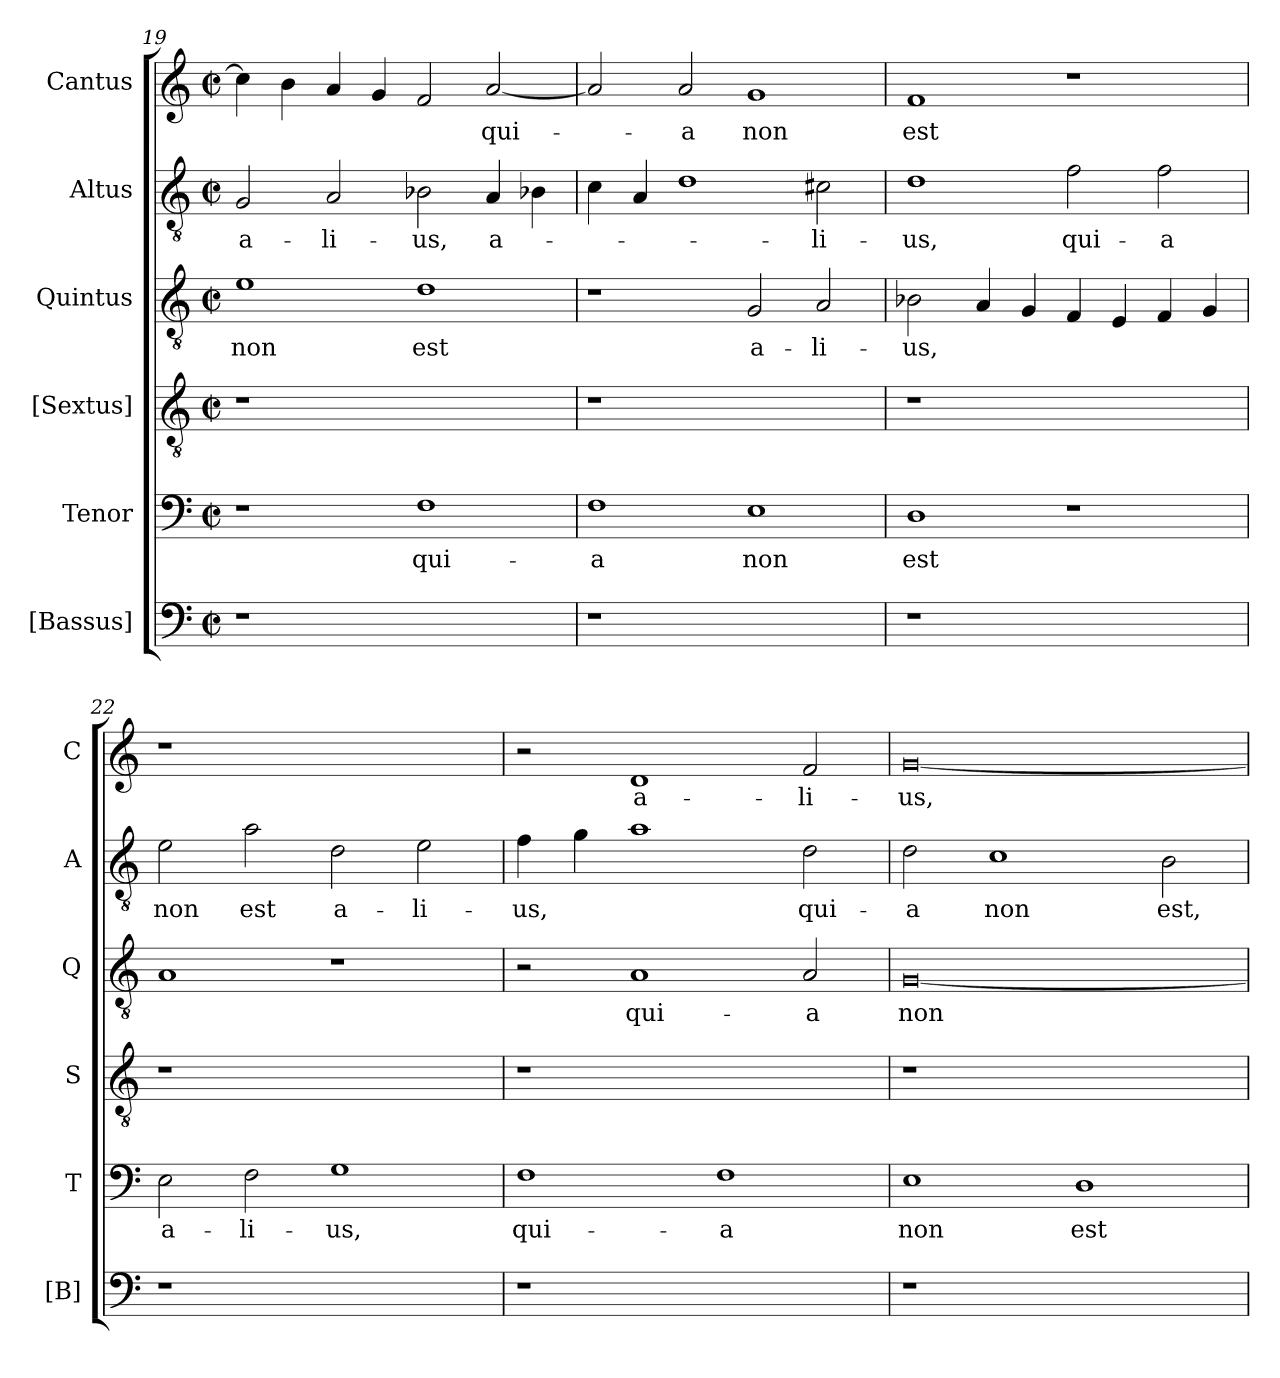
**kern	**kern	**text	**kern	**kern	**text	**kern	**text	**kern	**text
*part6	*part5	*part5	*part4	*part3	*part3	*part2	*part2	*part1	*part1
*staff6	*staff5	*staff5	*staff4	*staff3	*staff3	*staff2	*staff2	*staff1	*staff1
*I"[Bassus]	*I"Tenor	*	*I"[Sextus]	*I"Quintus	*	*I"Altus	*	*I"Cantus	*
*I'[B]	*I'T	*	*I'S	*I'Q	*	*I'A	*	*I'C	*
*clefF4	*clefF4	*	*clefGv2	*clefGv2	*	*clefGv2	*	*clefG2	*
*k[]	*k[]	*	*k[]	*k[]	*	*k[]	*	*k[]	*
*C:	*C:	*	*C:	*C:	*	*C:	*	*C:	*
*M2/2	*M2/2	*	*M2/2	*M2/2	*	*M2/2	*	*M2/2	*
*met(c|)	*met(c|)	*	*met(c|)	*met(c|)	*	*met(c|)	*	*met(c|)	*
=19	=19	=19	=19	=19	=19	=19	=19	=19	=19
1r	1r	.	1r	1e\	non	2G/	a-	4cc\]	.
.	.	.	.	.	.	.	.	4b\	.
.	.	.	.	.	.	2A/	-li-	4a/	.
.	.	.	.	.	.	.	.	4g/	.
1ryy	1F\	qui-	1ryy	1d\	est	2B-X\	-us,	2f/	.
.	.	.	.	.	.	4A/	a-	[2a/	qui-
.	.	.	.	.	.	4B-X\	.	.	.
=20	=20	=20	=20	=20	=20	=20	=20	=20	=20
1r	1F\	-a	1r	1r	.	4c\	.	2a/]	.
.	.	.	.	.	.	4A/	.	.	.
.	.	.	.	.	.	1d\	.	2a/	-a
1ryy	1E\	non	1ryy	2G/	a-	.	.	1g/	non
.	.	.	.	2A/	-li-	2c#X\	-li-	.	.
=21	=21	=21	=21	=21	=21	=21	=21	=21	=21
1r	1D/	est	1r	2B-X\	-us,	1d\	-us,	1f/	est
.	.	.	.	4A/	.	.	.	.	.
.	.	.	.	4G/	.	.	.	.	.
1ryy	1r	.	1ryy	4F/	.	2f\	qui-	1r	.
.	.	.	.	4E/	.	.	.	.	.
.	.	.	.	4F/	.	2f\	-a	.	.
.	.	.	.	4G/	.	.	.	.	.
=22	=22	=22	=22	=22	=22	=22	=22	=22	=22
1r	2E\	a-	1r	1A/	.	2e\	non	1r	.
.	2F\	-li-	.	.	.	2a\	est	.	.
1ryy	1G\	-us,	1ryy	1r	.	2d\	a-	1ryy	.
.	.	.	.	.	.	2e\	-li-	.	.
=23	=23	=23	=23	=23	=23	=23	=23	=23	=23
1r	1F\	qui-	1r	2r	.	4f\	-us,	2r	.
.	.	.	.	.	.	4g\	.	.	.
.	.	.	.	1A/	qui-	1a\	.	1d/	a-
1ryy	1F\	-a	1ryy	.	.	.	.	.	.
.	.	.	.	2A/	-a	2d\	qui-	2f/	-li-
=24	=24	=24	=24	=24	=24	=24	=24	=24	=24
1r	1E\	non	1r	[0G/	non	2d\	-a	[0g/	-us,
.	.	.	.	.	.	1c\	non	.	.
1ryy	1D/	est	1ryy	.	.	.	.	.	.
.	.	.	.	.	.	2B\	est,	.	.
=	=	=	=	=	=	=	=	=	=
*-	*-	*-	*-	*-	*-	*-	*-	*-	*-
